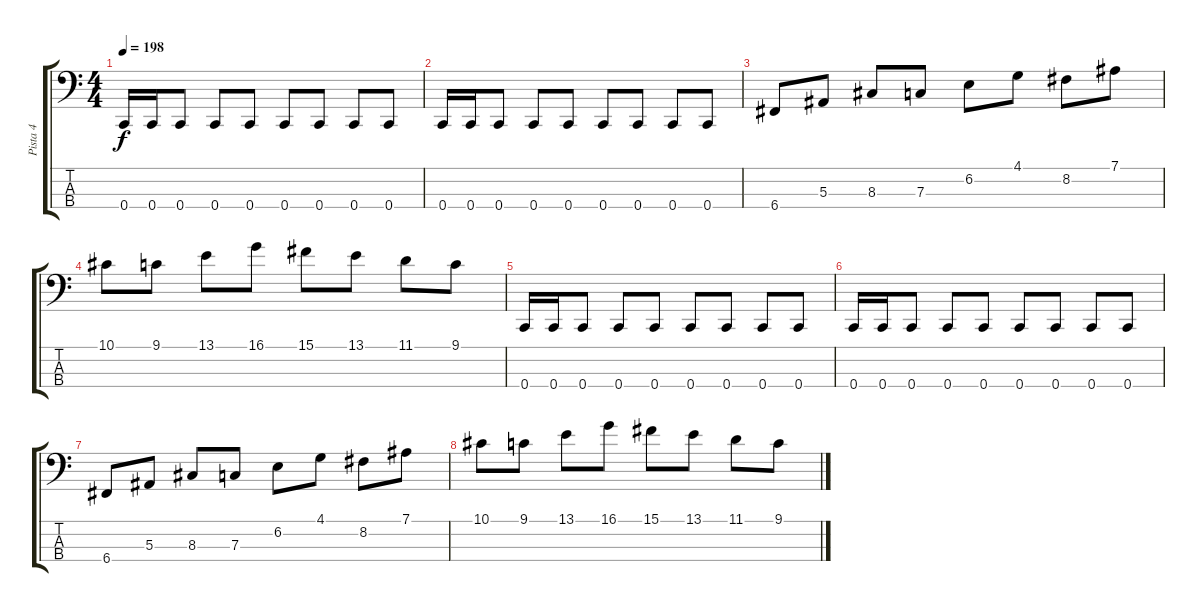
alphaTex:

\track ("Pista 4" "Pista 4") {instrument electricbassfinger}
\staff {score tabs}
\tuning (Eb2 Bb1 F1 C1) {hide}
\ts (4 4)
\tempo 198
\clef f4
\ks c
0.4.16{dy f} 0.4.16 0.4.8 0.4.8 0.4.8 0.4.8 0.4.8 0.4.8 0.4.8 |
0.4.16 0.4.16 0.4.8 0.4.8 0.4.8 0.4.8 0.4.8 0.4.8 0.4.8 |
6.4.8 5.3.8 8.3.8 7.3.8 6.2.8 4.1.8 8.2.8 7.1.8 |
10.1.8 9.1.8 13.1.8 16.1.8 15.1.8 13.1.8 11.1.8 9.1.8 |
0.4.16 0.4.16 0.4.8 0.4.8 0.4.8 0.4.8 0.4.8 0.4.8 0.4.8 |
0.4.16 0.4.16 0.4.8 0.4.8 0.4.8 0.4.8 0.4.8 0.4.8 0.4.8 |
6.4.8 5.3.8 8.3.8 7.3.8 6.2.8 4.1.8 8.2.8 7.1.8 |
10.1.8 9.1.8 13.1.8 16.1.8 15.1.8 13.1.8 11.1.8 9.1.8
